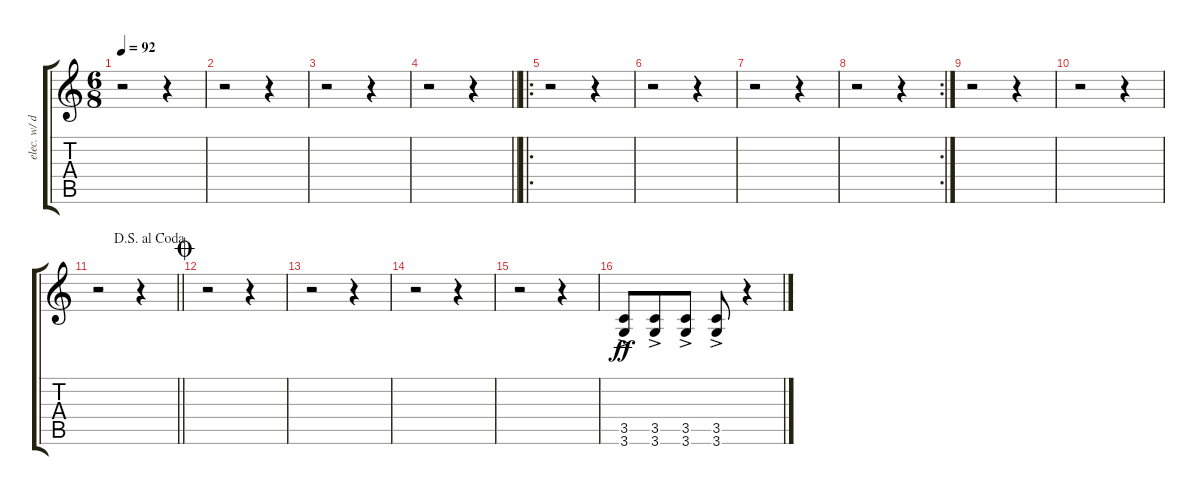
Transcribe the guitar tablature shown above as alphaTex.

\track ("elec. w/ dist." "elec. w/ d") {instrument distortionguitar}
\staff {score tabs}
\tuning (E4 B3 G3 D3 A2 E2) {hide}
\ts (6 8)
\tempo 92
\clef g2
\ks c
r.2{dy ff} r.4 |
r.2 r.4 |
r.2 r.4 |
\barLineRight lightlight
r.2 r.4 |
\ro
r.2 r.4 |
r.2 r.4 |
r.2 r.4 |
\rc 2
r.2 r.4 |
r.2 r.4 |
r.2 r.4 |
\jump dalsegnoalcoda
\barLineRight lightlight
r.2 r.4 |
\jump coda
r.2 r.4 |
r.2 r.4 |
r.2 r.4 |
r.2 r.4 |
(3.5{ac} 3.6{ac}).8 (3.5{ac} 3.6{ac}).8 (3.5{ac} 3.6{ac}).8 (3.5{ac} 3.6{ac}).8 r.4
